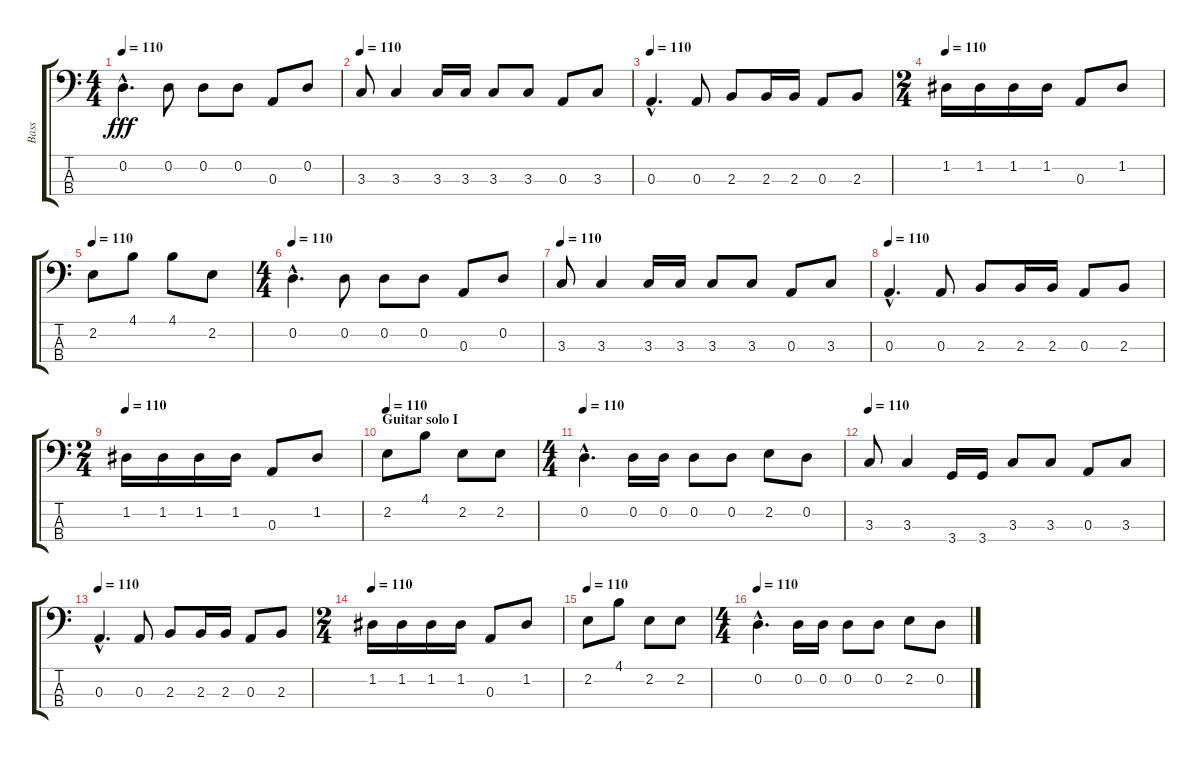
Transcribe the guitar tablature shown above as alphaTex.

\track ("Bass" "Bass") {instrument electricbassfinger}
\staff {score tabs}
\tuning (G2 D2 A1 E1) {hide}
\ts (4 4)
\tempo 110
\clef f4
\ks c
0.2{hac}.4{d dy fff} 0.2.8 0.2.8 0.2.8 0.3.8 0.2.8 |
\tempo 110
3.3.8 3.3.4 3.3.16 3.3.16 3.3.8 3.3.8 0.3.8 3.3.8 |
\tempo 110
0.3{hac}.4{d} 0.3.8 2.3.8 2.3.16 2.3.16 0.3.8 2.3.8 |
\ts (2 4)
\tempo 110
1.2.16 1.2.16 1.2.16 1.2.16 0.3.8 1.2.8 |
\tempo 110
2.2.8 4.1.8 4.1.8 2.2.8 |
\ts (4 4)
\tempo 110
0.2{hac}.4{d} 0.2.8 0.2.8 0.2.8 0.3.8 0.2.8 |
\tempo 110
3.3.8 3.3.4 3.3.16 3.3.16 3.3.8 3.3.8 0.3.8 3.3.8 |
\tempo 110
0.3{hac}.4{d} 0.3.8 2.3.8 2.3.16 2.3.16 0.3.8 2.3.8 |
\ts (2 4)
\tempo 110
1.2.16 1.2.16 1.2.16 1.2.16 0.3.8 1.2.8 |
\section ("" "Guitar solo I")
\tempo 110
2.2.8 4.1.8 2.2.8 2.2.8 |
\ts (4 4)
\tempo 110
0.2{hac}.4{d} 0.2.16 0.2.16 0.2.8 0.2.8 2.2.8 0.2.8 |
\tempo 110
3.3.8 3.3.4 3.4.16 3.4.16 3.3.8 3.3.8 0.3.8 3.3.8 |
\tempo 110
0.3{hac}.4{d} 0.3.8 2.3.8 2.3.16 2.3.16 0.3.8 2.3.8 |
\ts (2 4)
\tempo 110
1.2.16 1.2.16 1.2.16 1.2.16 0.3.8 1.2.8 |
\tempo 110
2.2.8 4.1.8 2.2.8 2.2.8 |
\ts (4 4)
\tempo 110
0.2{hac}.4{d} 0.2.16 0.2.16 0.2.8 0.2.8 2.2.8 0.2.8
